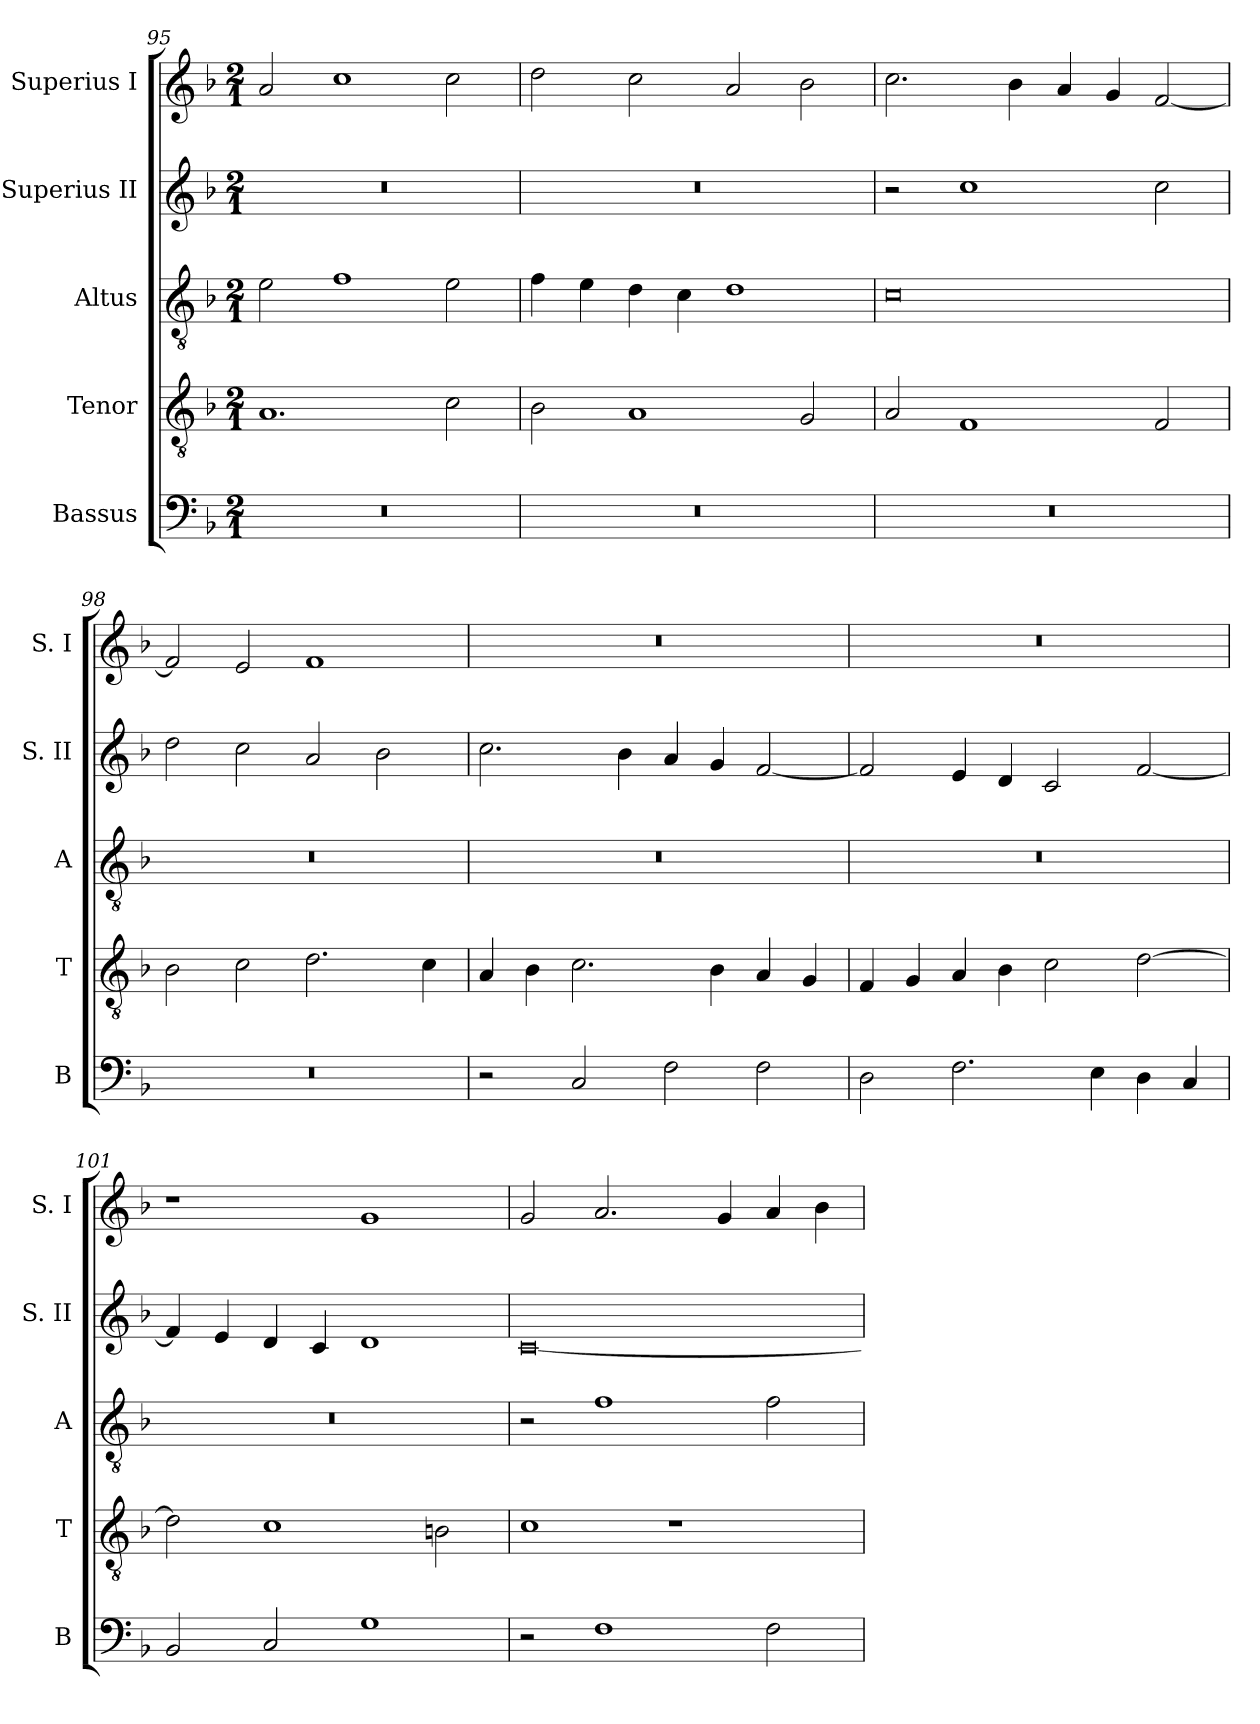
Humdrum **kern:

**kern	**kern	**kern	**kern	**kern
*part5	*part4	*part3	*part2	*part1
*staff5	*staff4	*staff3	*staff2	*staff1
*I"Bassus	*I"Tenor	*I"Altus	*I"Superius II	*I"Superius I
*I'B	*I'T	*I'A	*I'S. II	*I'S. I
*clefF4	*clefGv2	*clefGv2	*clefG2	*clefG2
*k[b-]	*k[b-]	*k[b-]	*k[b-]	*k[b-]
*F:	*F:	*F:	*F:	*F:
*M2/1	*M2/1	*M2/1	*M2/1	*M2/1
=95	=95	=95	=95	=95
0r	1.A	2e	0r	2a
.	.	1f	.	1cc
.	2c	2e	.	2cc
=96	=96	=96	=96	=96
0r	2B-	4f	0r	2dd
.	.	4e	.	.
.	1A	4d	.	2cc
.	.	4c	.	.
.	.	1d	.	2a
.	2G	.	.	2b-
=97	=97	=97	=97	=97
0r	2A	0c	2r	2.cc
.	1F	.	1cc	.
.	.	.	.	4b-
.	.	.	.	4a
.	.	.	.	4g
.	2F	.	2cc	[2f
=98	=98	=98	=98	=98
0r	2B-	0r	2dd	2f]
.	2c	.	2cc	2e
.	2.d	.	2a	1f
.	.	.	2b-	.
.	4c	.	.	.
=99	=99	=99	=99	=99
2r	4A	0r	2.cc	0r
.	4B-	.	.	.
2C	2.c	.	.	.
.	.	.	4b-	.
2F	.	.	4a	.
.	4B-	.	4g	.
2F	4A	.	[2f	.
.	4G	.	.	.
=100	=100	=100	=100	=100
2D	4F	0r	2f]	0r
.	4G	.	.	.
2.F	4A	.	4e	.
.	4B-	.	4d	.
.	2c	.	2c	.
4E	.	.	.	.
4D	[2d	.	[2f	.
4C	.	.	.	.
=101	=101	=101	=101	=101
2BB-	2d]	0r	4f]	1r
.	.	.	4e	.
2C	1c	.	4d	.
.	.	.	4c	.
1G	.	.	1d	1g
.	2Bn	.	.	.
=102	=102	=102	=102	=102
2r	1c	2r	[0c	2g
1F	.	1f	.	2.a
.	1r	.	.	.
.	.	.	.	4g
2F	.	2f	.	4a
.	.	.	.	4b-
=	=	=	=	=
*-	*-	*-	*-	*-
